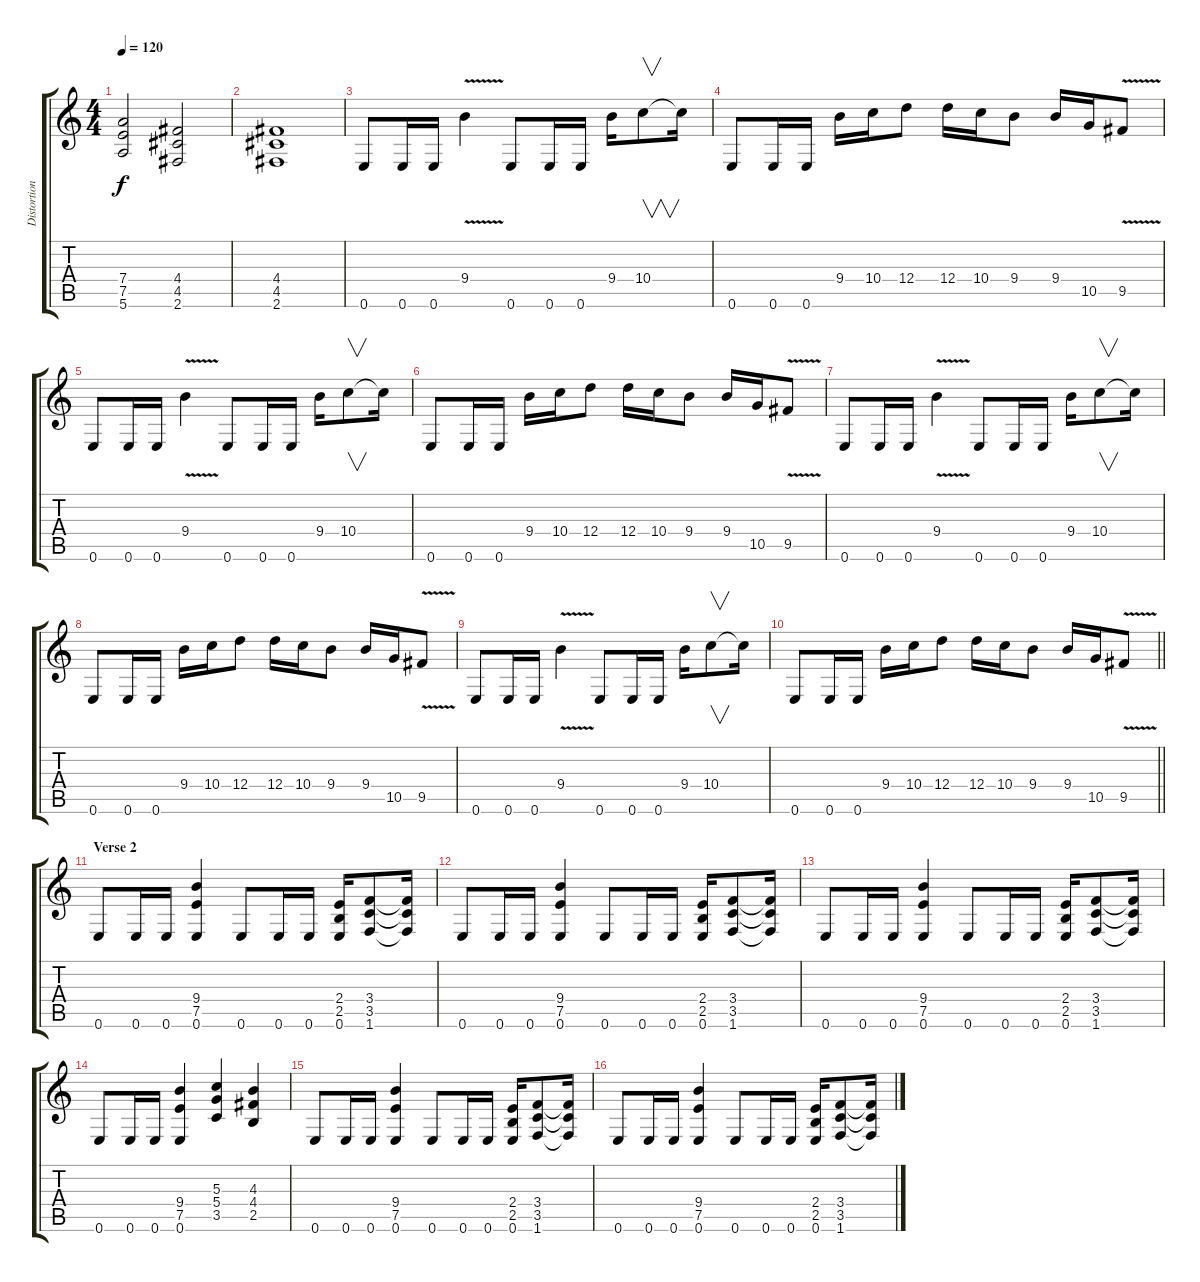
\track ("Distortion Guitar 2" "Distortion") {instrument distortionguitar}
\staff {score tabs}
\tuning (E4 B3 G3 D3 A2 E2) {hide}
\ts (4 4)
\tempo 120
\clef g2
\ks c
(7.4{t} 7.5{t} 5.6{t}).2{dy f} (4.4 4.5 2.6).2 |
(4.4 4.5 2.6).1 |
0.6.8 0.6.16 0.6.16 9.4{v}.4 0.6.8 0.6.16 0.6.16 9.4.16 10.4.8{v} 10.4{t}.16 |
0.6.8 0.6.16 0.6.16 9.4.16 10.4.16 12.4.8 12.4.16 10.4.16 9.4.8 9.4.16 10.5.16 9.5{v}.8 |
0.6.8 0.6.16 0.6.16 9.4{v}.4 0.6.8 0.6.16 0.6.16 9.4.16 10.4.8{v} 10.4{t}.16 |
0.6.8 0.6.16 0.6.16 9.4.16 10.4.16 12.4.8 12.4.16 10.4.16 9.4.8 9.4.16 10.5.16 9.5{v}.8 |
0.6.8 0.6.16 0.6.16 9.4{v}.4 0.6.8 0.6.16 0.6.16 9.4.16 10.4.8{v} 10.4{t}.16 |
0.6.8 0.6.16 0.6.16 9.4.16 10.4.16 12.4.8 12.4.16 10.4.16 9.4.8 9.4.16 10.5.16 9.5{v}.8 |
0.6.8 0.6.16 0.6.16 9.4{v}.4 0.6.8 0.6.16 0.6.16 9.4.16 10.4.8{v} 10.4{t}.16 |
\barLineRight lightlight
0.6.8 0.6.16 0.6.16 9.4.16 10.4.16 12.4.8 12.4.16 10.4.16 9.4.8 9.4.16 10.5.16 9.5{v}.8 |
\section ("" "Verse 2")
0.6.8 0.6.16 0.6.16 (9.4 7.5 0.6).4 0.6.8 0.6.16 0.6.16 (2.4 2.5 0.6).16 (3.4 3.5 1.6).8 (3.4{t} 3.5{t} 1.6{t}).16 |
0.6.8 0.6.16 0.6.16 (9.4 7.5 0.6).4 0.6.8 0.6.16 0.6.16 (2.4 2.5 0.6).16 (3.4 3.5 1.6).8 (3.4{t} 3.5{t} 1.6{t}).16 |
0.6.8 0.6.16 0.6.16 (9.4 7.5 0.6).4 0.6.8 0.6.16 0.6.16 (2.4 2.5 0.6).16 (3.4 3.5 1.6).8 (3.4{t} 3.5{t} 1.6{t}).16 |
0.6.8 0.6.16 0.6.16 (9.4 7.5 0.6).4 (5.3 5.4 3.5).4 (4.3 4.4 2.5).4 |
0.6.8 0.6.16 0.6.16 (9.4 7.5 0.6).4 0.6.8 0.6.16 0.6.16 (2.4 2.5 0.6).16 (3.4 3.5 1.6).8 (3.4{t} 3.5{t} 1.6{t}).16 |
0.6.8 0.6.16 0.6.16 (9.4 7.5 0.6).4 0.6.8 0.6.16 0.6.16 (2.4 2.5 0.6).16 (3.4 3.5 1.6).8 (3.4{t} 3.5{t} 1.6{t}).16
